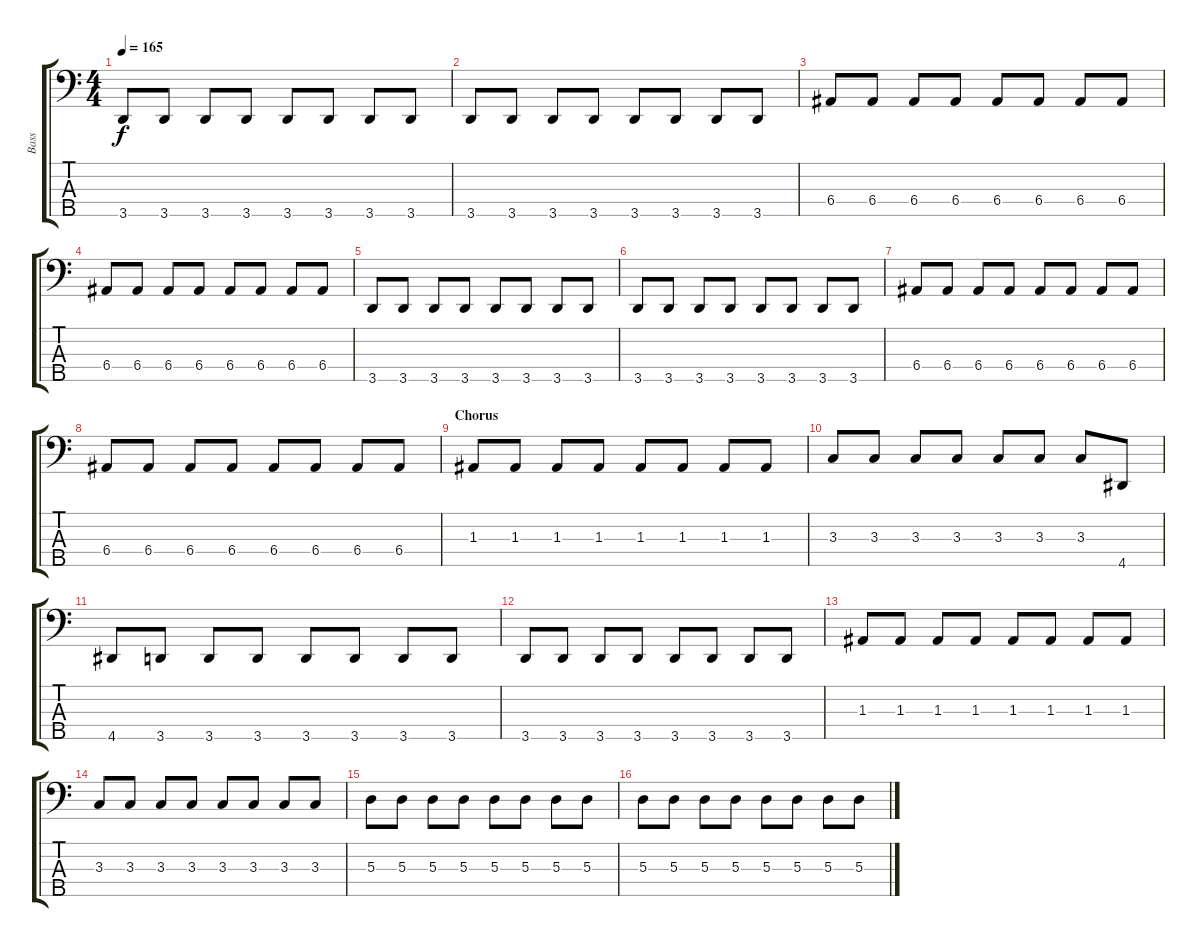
\track ("Bass" "Bass") {instrument electricbasspick}
\staff {score tabs}
\tuning (G2 D2 A1 E1 B0) {hide}
\ts (4 4)
\tempo 165
\clef f4
\ks c
3.5.8{dy f} 3.5.8 3.5.8 3.5.8 3.5.8 3.5.8 3.5.8 3.5.8 |
3.5.8 3.5.8 3.5.8 3.5.8 3.5.8 3.5.8 3.5.8 3.5.8 |
6.4.8 6.4.8 6.4.8 6.4.8 6.4.8 6.4.8 6.4.8 6.4.8 |
6.4.8 6.4.8 6.4.8 6.4.8 6.4.8 6.4.8 6.4.8 6.4.8 |
3.5.8 3.5.8 3.5.8 3.5.8 3.5.8 3.5.8 3.5.8 3.5.8 |
3.5.8 3.5.8 3.5.8 3.5.8 3.5.8 3.5.8 3.5.8 3.5.8 |
6.4.8 6.4.8 6.4.8 6.4.8 6.4.8 6.4.8 6.4.8 6.4.8 |
6.4.8 6.4.8 6.4.8 6.4.8 6.4.8 6.4.8 6.4.8 6.4.8 |
\section ("" "Chorus")
1.3.8 1.3.8 1.3.8 1.3.8 1.3.8 1.3.8 1.3.8 1.3.8 |
3.3.8 3.3.8 3.3.8 3.3.8 3.3.8 3.3.8 3.3.8 4.5.8 |
4.5.8 3.5.8 3.5.8 3.5.8 3.5.8 3.5.8 3.5.8 3.5.8 |
3.5.8 3.5.8 3.5.8 3.5.8 3.5.8 3.5.8 3.5.8 3.5.8 |
1.3.8 1.3.8 1.3.8 1.3.8 1.3.8 1.3.8 1.3.8 1.3.8 |
3.3.8 3.3.8 3.3.8 3.3.8 3.3.8 3.3.8 3.3.8 3.3.8 |
5.3.8 5.3.8 5.3.8 5.3.8 5.3.8 5.3.8 5.3.8 5.3.8 |
5.3.8 5.3.8 5.3.8 5.3.8 5.3.8 5.3.8 5.3.8 5.3.8
